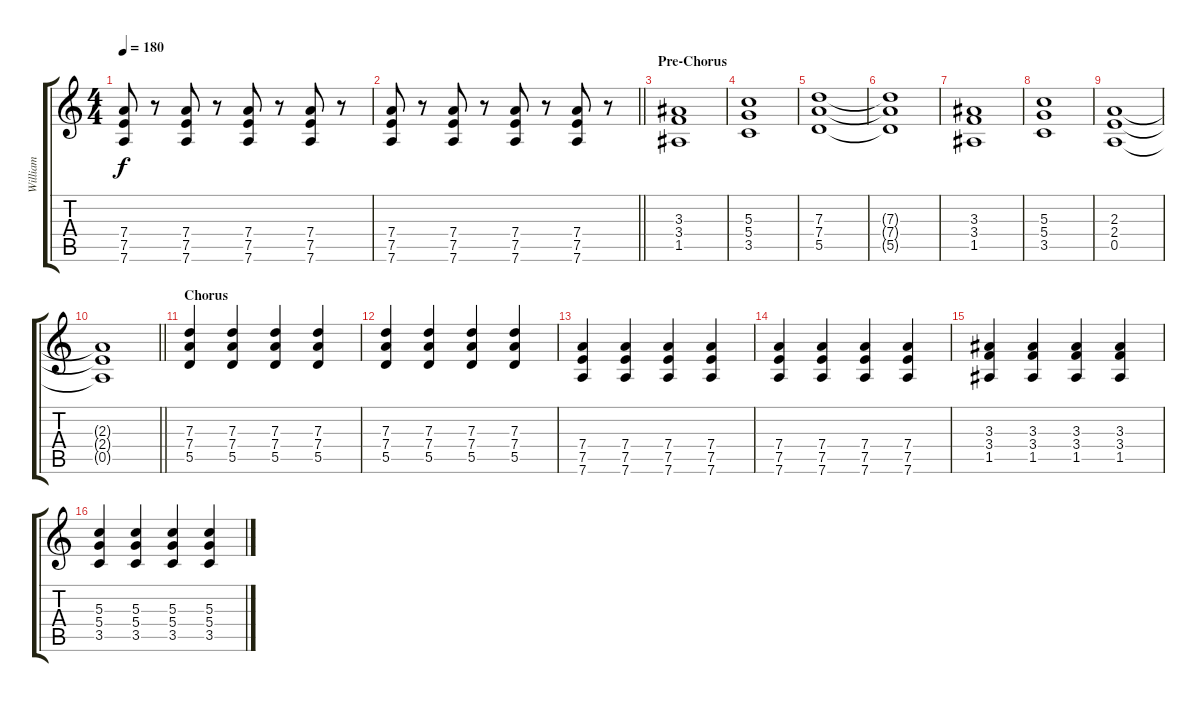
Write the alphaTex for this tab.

\track ("William" "William") {instrument distortionguitar}
\staff {score tabs}
\tuning (E4 B3 G3 D3 A2 D2) {hide}
\ts (4 4)
\tempo 180
\clef g2
\ks c
(7.4 7.5 7.6).8{dy f} r.8 (7.4 7.5 7.6).8 r.8 (7.4 7.5 7.6).8 r.8 (7.4 7.5 7.6).8 r.8 |
\barLineRight lightlight
(7.4 7.5 7.6).8 r.8 (7.4 7.5 7.6).8 r.8 (7.4 7.5 7.6).8 r.8 (7.4 7.5 7.6).8 r.8 |
\section ("" "Pre-Chorus")
(3.3 3.4 1.5).1 |
(5.3 5.4 3.5).1 |
(7.3 7.4 5.5).1 |
(7.3{t} 7.4{t} 5.5{t}).1 |
(3.3 3.4 1.5).1 |
(5.3 5.4 3.5).1 |
(2.3 2.4 0.5).1 |
\barLineRight lightlight
(2.3{t} 2.4{t} 0.5{t}).1 |
\section ("" "Chorus")
(7.3 7.4 5.5).4 (7.3 7.4 5.5).4 (7.3 7.4 5.5).4 (7.3 7.4 5.5).4 |
(7.3 7.4 5.5).4 (7.3 7.4 5.5).4 (7.3 7.4 5.5).4 (7.3 7.4 5.5).4 |
(7.4 7.5 7.6).4 (7.4 7.5 7.6).4 (7.4 7.5 7.6).4 (7.4 7.5 7.6).4 |
(7.4 7.5 7.6).4 (7.4 7.5 7.6).4 (7.4 7.5 7.6).4 (7.4 7.5 7.6).4 |
(3.3 3.4 1.5).4 (3.3 3.4 1.5).4 (3.3 3.4 1.5).4 (3.3 3.4 1.5).4 |
(5.3 5.4 3.5).4 (5.3 5.4 3.5).4 (5.3 5.4 3.5).4 (5.3 5.4 3.5).4
